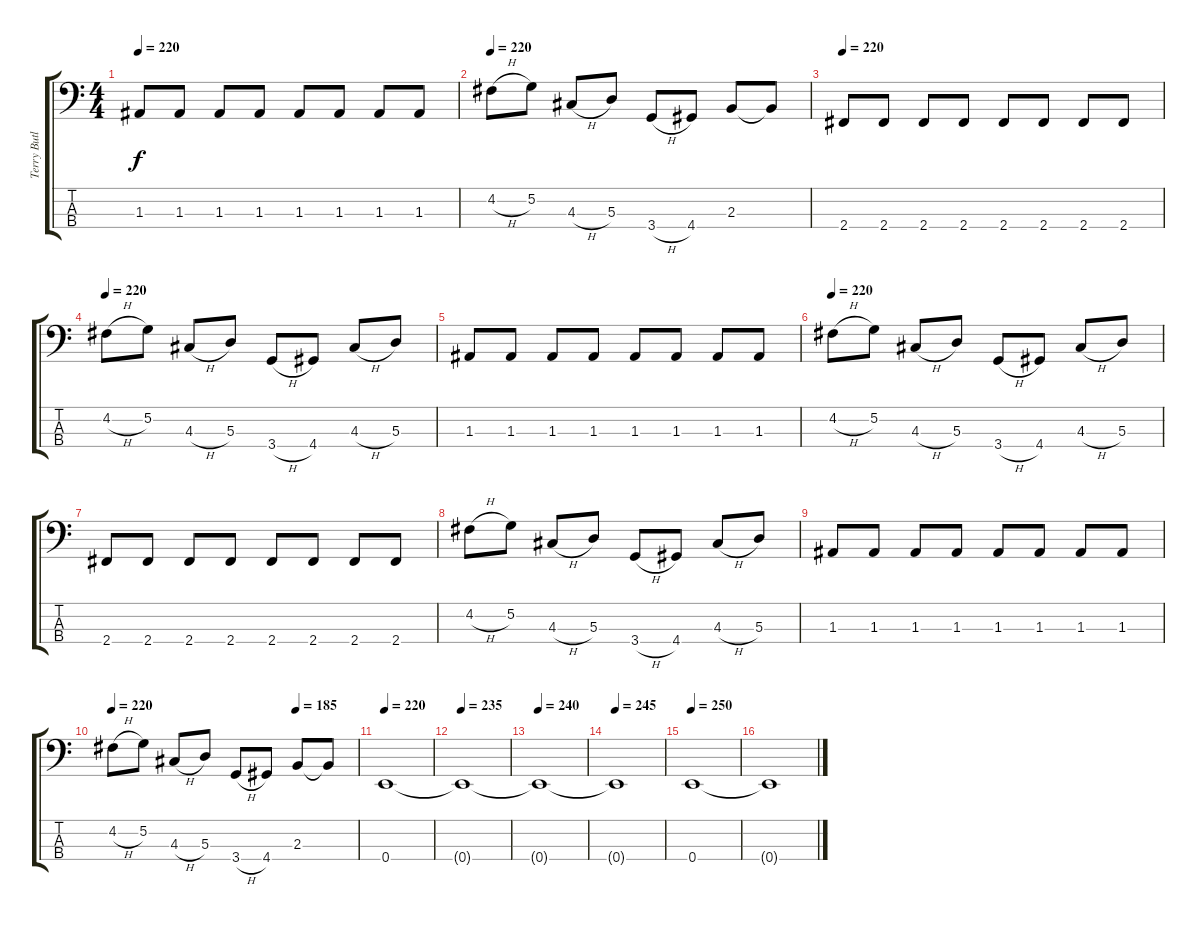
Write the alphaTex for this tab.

\track ("Terry Butler" "Terry Butl") {instrument electricbasspick}
\staff {score tabs}
\tuning (G2 D2 A1 E1) {hide}
\ts (4 4)
\tempo 220
\clef f4
\ks c
1.3.8{dy f} 1.3.8 1.3.8 1.3.8 1.3.8 1.3.8 1.3.8 1.3.8 |
\tempo 220
4.2{h}.8 5.2.8 4.3{h}.8 5.3.8 3.4{h}.8 4.4.8 2.3.8 2.3{t}.8 |
\tempo 220
2.4.8 2.4.8 2.4.8 2.4.8 2.4.8 2.4.8 2.4.8 2.4.8 |
\tempo 220
4.2{h}.8 5.2.8 4.3{h}.8 5.3.8 3.4{h}.8 4.4.8 4.3{h}.8 5.3.8 |
1.3.8 1.3.8 1.3.8 1.3.8 1.3.8 1.3.8 1.3.8 1.3.8 |
\tempo 220
4.2{h}.8 5.2.8 4.3{h}.8 5.3.8 3.4{h}.8 4.4.8 4.3{h}.8 5.3.8 |
2.4.8 2.4.8 2.4.8 2.4.8 2.4.8 2.4.8 2.4.8 2.4.8 |
4.2{h}.8 5.2.8 4.3{h}.8 5.3.8 3.4{h}.8 4.4.8 4.3{h}.8 5.3.8 |
1.3.8 1.3.8 1.3.8 1.3.8 1.3.8 1.3.8 1.3.8 1.3.8 |
\tempo 220
\tempo (185 0.75)
4.2{h}.8 5.2.8 4.3{h}.8 5.3.8 3.4{h}.8 4.4.8 2.3.8 2.3{t}.8 |
\tempo 220
0.4.1 |
\tempo 235
0.4{t}.1 |
\tempo 240
0.4{t}.1 |
\tempo 245
0.4{t}.1 |
\tempo 250
0.4.1 |
0.4{t}.1
